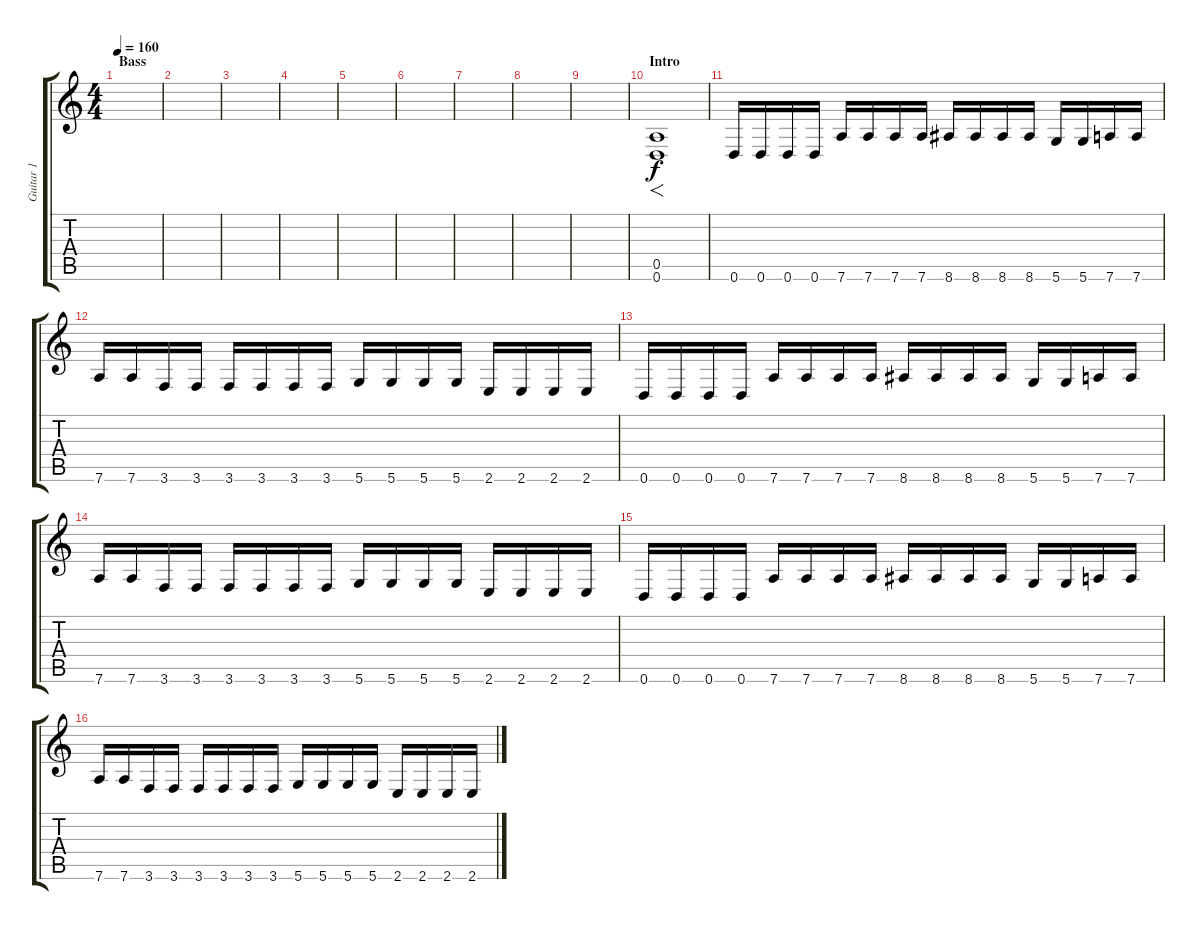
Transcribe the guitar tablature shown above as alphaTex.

\track ("Guitar 1" "Guitar 1") {instrument distortionguitar}
\staff {score tabs}
\tuning (E4 B3 G3 D3 A2 D2) {hide}
\ts (4 4)
\section ("" "Bass")
\tempo 160
\clef g2
\ks c
|
|
|
|
|
|
|
|
|
\section ("" "Intro")
(0.5 0.6).1{f} |
0.6.16 0.6.16 0.6.16 0.6.16 7.6.16 7.6.16 7.6.16 7.6.16 8.6.16 8.6.16 8.6.16 8.6.16 5.6.16 5.6.16 7.6.16 7.6.16 |
7.6.16 7.6.16 3.6.16 3.6.16 3.6.16 3.6.16 3.6.16 3.6.16 5.6.16 5.6.16 5.6.16 5.6.16 2.6.16 2.6.16 2.6.16 2.6.16 |
0.6.16 0.6.16 0.6.16 0.6.16 7.6.16 7.6.16 7.6.16 7.6.16 8.6.16 8.6.16 8.6.16 8.6.16 5.6.16 5.6.16 7.6.16 7.6.16 |
7.6.16 7.6.16 3.6.16 3.6.16 3.6.16 3.6.16 3.6.16 3.6.16 5.6.16 5.6.16 5.6.16 5.6.16 2.6.16 2.6.16 2.6.16 2.6.16 |
0.6.16 0.6.16 0.6.16 0.6.16 7.6.16 7.6.16 7.6.16 7.6.16 8.6.16 8.6.16 8.6.16 8.6.16 5.6.16 5.6.16 7.6.16 7.6.16 |
7.6.16 7.6.16 3.6.16 3.6.16 3.6.16 3.6.16 3.6.16 3.6.16 5.6.16 5.6.16 5.6.16 5.6.16 2.6.16 2.6.16 2.6.16 2.6.16
